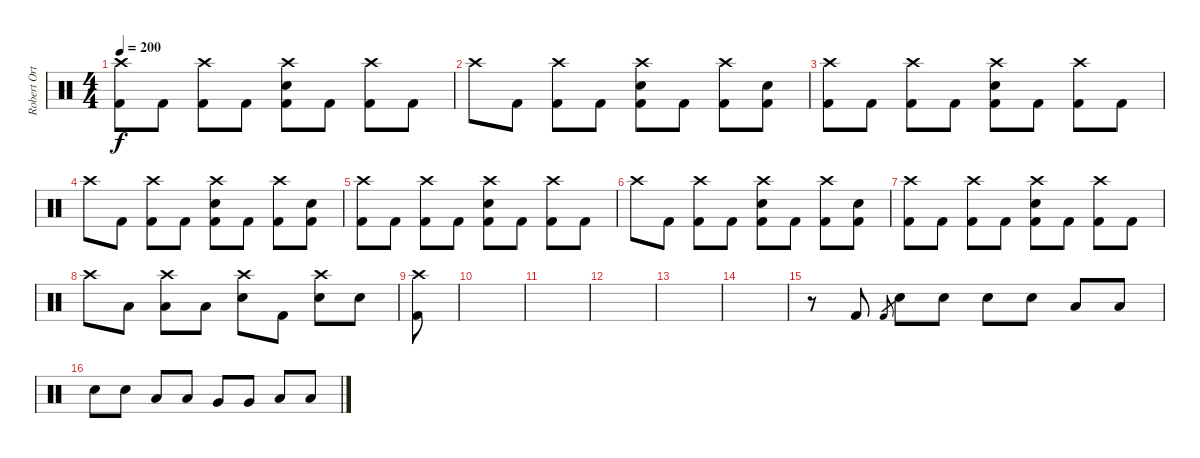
\track ("Robert Ortiz" "Robert Ort") {instrument percussion}
\staff {score}
\articulation defaults
\ts (4 4)
\tempo 200
\clef neutral
\ks c
("Crash high (hit)" "Kick (hit) 2").8{dy f volume 12} "Kick (hit) 2".8 ("Crash high (hit)" "Kick (hit) 2").8 "Kick (hit) 2".8 ("Crash high (hit)" "Electric Snare (hit)" "Kick (hit) 2").8 "Kick (hit) 2".8 ("Crash high (hit)" "Kick (hit) 2").8 "Kick (hit) 2".8 |
"Crash high (hit)".8 "Kick (hit) 2".8 ("Crash high (hit)" "Kick (hit) 2").8 "Kick (hit) 2".8 ("Crash high (hit)" "Electric Snare (hit)" "Kick (hit) 2").8 "Kick (hit) 2".8 ("Crash high (hit)" "Kick (hit) 2").8 ("Electric Snare (hit)" "Kick (hit) 2").8 |
("Crash high (hit)" "Kick (hit) 2").8 "Kick (hit) 2".8 ("Crash high (hit)" "Kick (hit) 2").8 "Kick (hit) 2".8 ("Crash high (hit)" "Electric Snare (hit)" "Kick (hit) 2").8 "Kick (hit) 2".8 ("Crash high (hit)" "Kick (hit) 2").8 "Kick (hit) 2".8 |
"Crash high (hit)".8 "Kick (hit) 2".8 ("Crash high (hit)" "Kick (hit) 2").8 "Kick (hit) 2".8 ("Crash high (hit)" "Electric Snare (hit)" "Kick (hit) 2").8 "Kick (hit) 2".8 ("Crash high (hit)" "Kick (hit) 2").8 ("Electric Snare (hit)" "Kick (hit) 2").8 |
("Crash high (hit)" "Kick (hit) 2").8 "Kick (hit) 2".8 ("Crash high (hit)" "Kick (hit) 2").8 "Kick (hit) 2".8 ("Crash high (hit)" "Electric Snare (hit)" "Kick (hit) 2").8 "Kick (hit) 2".8 ("Crash high (hit)" "Kick (hit) 2").8 "Kick (hit) 2".8 |
"Crash high (hit)".8 "Kick (hit) 2".8 ("Crash high (hit)" "Kick (hit) 2").8 "Kick (hit) 2".8 ("Crash high (hit)" "Electric Snare (hit)" "Kick (hit) 2").8 "Kick (hit) 2".8 ("Crash high (hit)" "Kick (hit) 2").8 ("Electric Snare (hit)" "Kick (hit) 2").8 |
("Crash high (hit)" "Kick (hit) 2").8 "Kick (hit) 2".8 ("Crash high (hit)" "Kick (hit) 2").8 "Kick (hit) 2".8 ("Crash high (hit)" "Electric Snare (hit)" "Kick (hit) 2").8 "Kick (hit) 2".8 ("Crash high (hit)" "Kick (hit) 2").8 "Kick (hit) 2".8 |
"Crash high (hit)".8 "Low Floor Tom (hit)".8 ("Crash high (hit)" "Low Floor Tom (hit)").8 "Low Floor Tom (hit)".8 ("Crash high (hit)" "Electric Snare (hit)").8 "Kick (hit) 2".8 ("Crash high (hit)" "Electric Snare (hit)").8 "Electric Snare (hit)".8 |
("Crash high (hit)" "Kick (hit) 2").8 |
|
|
|
|
|
r.8 "Kick (hit) 2".8 "Kick (hit) 2".8{gr} "Electric Snare (hit)".8 "Electric Snare (hit)".8 "Electric Snare (hit)".8 "Electric Snare (hit)".8 "Low Tom (hit)".8 "Low Tom (hit)".8 |
"Electric Snare (hit)".8 "Electric Snare (hit)".8 "Low Tom (hit)".8 "Low Tom (hit)".8 "Very Low Tom (hit)".8 "Very Low Tom (hit)".8 "Low Floor Tom (hit)".8 "Low Floor Tom (hit)".8
